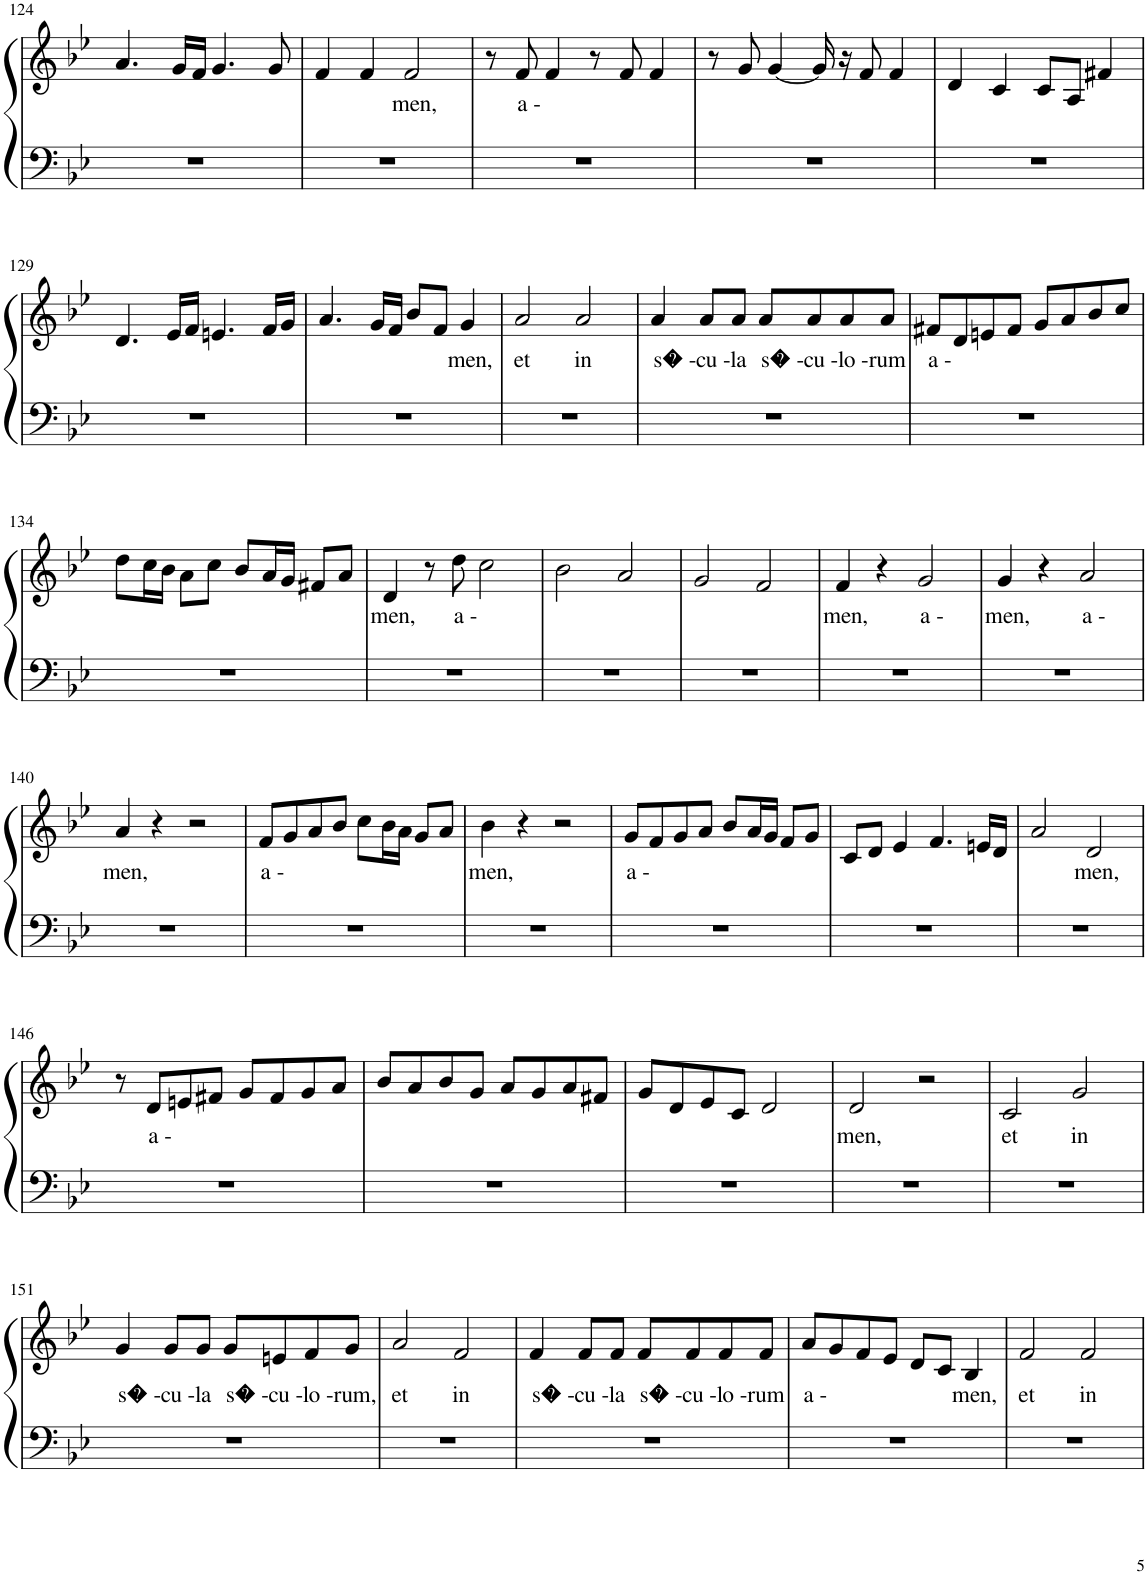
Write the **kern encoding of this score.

**kern	**kern	**text
*part1	*part1	*part1
*staff2	*staff1	*staff1
*I"Piano	*	*
*I'Pno.	*	*
!!LO:PB:g=z
*clefF4	*clefG2	*
*k[b-e-]	*k[b-e-]	*
*M4/4	*M4/4	*
*met(c)	*met(c)	*
=124	=124	=124
1r	4.a/	.
.	16g/LL	.
.	16f/JJ	.
.	4.g/	.
.	8g/	.
=125	=125	=125
1r	4f/	.
.	4f/	.
!	!	!LO:LY:b
.	2f/	men,
=126	=126	=126
1r	8r	.
!	!	!LO:LY:b
.	8f/	a -
.	4f/	.
.	8r	.
.	8f/	.
.	4f/	.
=127	=127	=127
1r	8r	.
.	8g/	.
.	[4g/	.
.	16g/]	.
.	16r	.
.	8f/	.
.	4f/	.
=128	=128	=128
1r	4d/	.
.	4c/	.
.	8c/L	.
.	8A/J	.
.	4f#X/	.
!!LO:LB:g=z
=129	=129	=129
1r	4.d/	.
.	16e-/LL	.
.	16f/JJ	.
.	4.en/	.
.	16f/LL	.
.	16g/JJ	.
=130	=130	=130
1r	4.a/	.
.	16g/LL	.
.	16f/JJ	.
.	8b-/L	.
.	8f/J	.
!	!	!LO:LY:b
.	4g/	men,
=131	=131	=131
!	!	!LO:LY:b
1r	2a/	et
!	!	!LO:LY:b
.	2a/	in
=132	=132	=132
!	!	!LO:LY:b
1r	4a/	s� -
!	!	!LO:LY:b
.	8a/L	cu -
!	!	!LO:LY:b
.	8a/J	la
!	!	!LO:LY:b
.	8a/L	s� -
!	!	!LO:LY:b
.	8a/	cu -
!	!	!LO:LY:b
.	8a/	lo -
!	!	!LO:LY:b
.	8a/J	rum
=133	=133	=133
!	!	!LO:LY:b
1r	8f#X/L	a -
.	8d/	.
.	8en/	.
.	8f#/J	.
.	8g/L	.
.	8a/	.
.	8b-/	.
.	8cc/J	.
!!LO:LB:g=z
=134	=134	=134
1r	8dd\L	.
.	16cc\L	.
.	16b-\JJ	.
.	8a\L	.
.	8cc\J	.
.	8b-/L	.
.	16a/L	.
.	16g/JJ	.
.	8f#X/L	.
.	8a/J	.
=135	=135	=135
!	!	!LO:LY:b
1r	4d/	men,
.	8r	.
!	!	!LO:LY:b
.	8dd\	a -
.	2cc\	.
=136	=136	=136
1r	2b-\	.
.	2a/	.
=137	=137	=137
1r	2g/	.
.	2f/	.
=138	=138	=138
!	!	!LO:LY:b
1r	4f/	men,
.	4r	.
!	!	!LO:LY:b
.	2g/	a -
=139	=139	=139
!	!	!LO:LY:b
1r	4g/	men,
.	4r	.
!	!	!LO:LY:b
.	2a/	a -
!!LO:LB:g=z
=140	=140	=140
!	!	!LO:LY:b
1r	4a/	men,
.	4r	.
.	2r	.
=141	=141	=141
!	!	!LO:LY:b
1r	8f/L	a -
.	8g/	.
.	8a/	.
.	8b-/J	.
.	8cc\L	.
.	16b-\L	.
.	16a\JJ	.
.	8g/L	.
.	8a/J	.
=142	=142	=142
!	!	!LO:LY:b
1r	4b-\	men,
.	4r	.
.	2r	.
=143	=143	=143
!	!	!LO:LY:b
1r	8g/L	a -
.	8f/	.
.	8g/	.
.	8a/J	.
.	8b-/L	.
.	16a/L	.
.	16g/JJ	.
.	8f/L	.
.	8g/J	.
=144	=144	=144
1r	8c/L	.
.	8d/J	.
.	4e-/	.
.	4.f/	.
.	16en/LL	.
.	16d/JJ	.
=145	=145	=145
1r	2a/	.
!	!	!LO:LY:b
.	2d/	men,
!!LO:LB:g=z
=146	=146	=146
1r	8r	.
!	!	!LO:LY:b
.	8d/L	a -
.	8en/	.
.	8f#X/J	.
.	8g/L	.
.	8f#/	.
.	8g/	.
.	8a/J	.
=147	=147	=147
1r	8b-/L	.
.	8a/	.
.	8b-/	.
.	8g/J	.
.	8a/L	.
.	8g/	.
.	8a/	.
.	8f#X/J	.
=148	=148	=148
1r	8g/L	.
.	8d/	.
.	8e-/	.
.	8c/J	.
.	2d/	.
=149	=149	=149
!	!	!LO:LY:b
1r	2d/	men,
.	2r	.
=150	=150	=150
!	!	!LO:LY:b
1r	2c/	et
!	!	!LO:LY:b
.	2g/	in
!!LO:LB:g=z
=151	=151	=151
!	!	!LO:LY:b
1r	4g/	s� -
!	!	!LO:LY:b
.	8g/L	cu -
!	!	!LO:LY:b
.	8g/J	la
!	!	!LO:LY:b
.	8g/L	s� -
!	!	!LO:LY:b
.	8en/	cu -
!	!	!LO:LY:b
.	8f/	lo -
!	!	!LO:LY:b
.	8g/J	rum,
=152	=152	=152
!	!	!LO:LY:b
1r	2a/	et
!	!	!LO:LY:b
.	2f/	in
=153	=153	=153
!	!	!LO:LY:b
1r	4f/	s� -
!	!	!LO:LY:b
.	8f/L	cu -
!	!	!LO:LY:b
.	8f/J	la
!	!	!LO:LY:b
.	8f/L	s� -
!	!	!LO:LY:b
.	8f/	cu -
!	!	!LO:LY:b
.	8f/	lo -
!	!	!LO:LY:b
.	8f/J	rum
=154	=154	=154
!	!	!LO:LY:b
1r	8a/L	a -
.	8g/	.
.	8f/	.
.	8e-/J	.
.	8d/L	.
.	8c/J	.
!	!	!LO:LY:b
.	4B-/	men,
=155	=155	=155
!	!	!LO:LY:b
1r	2f/	et
!	!	!LO:LY:b
.	2f/	in
=	=	=
*-	*-	*-
